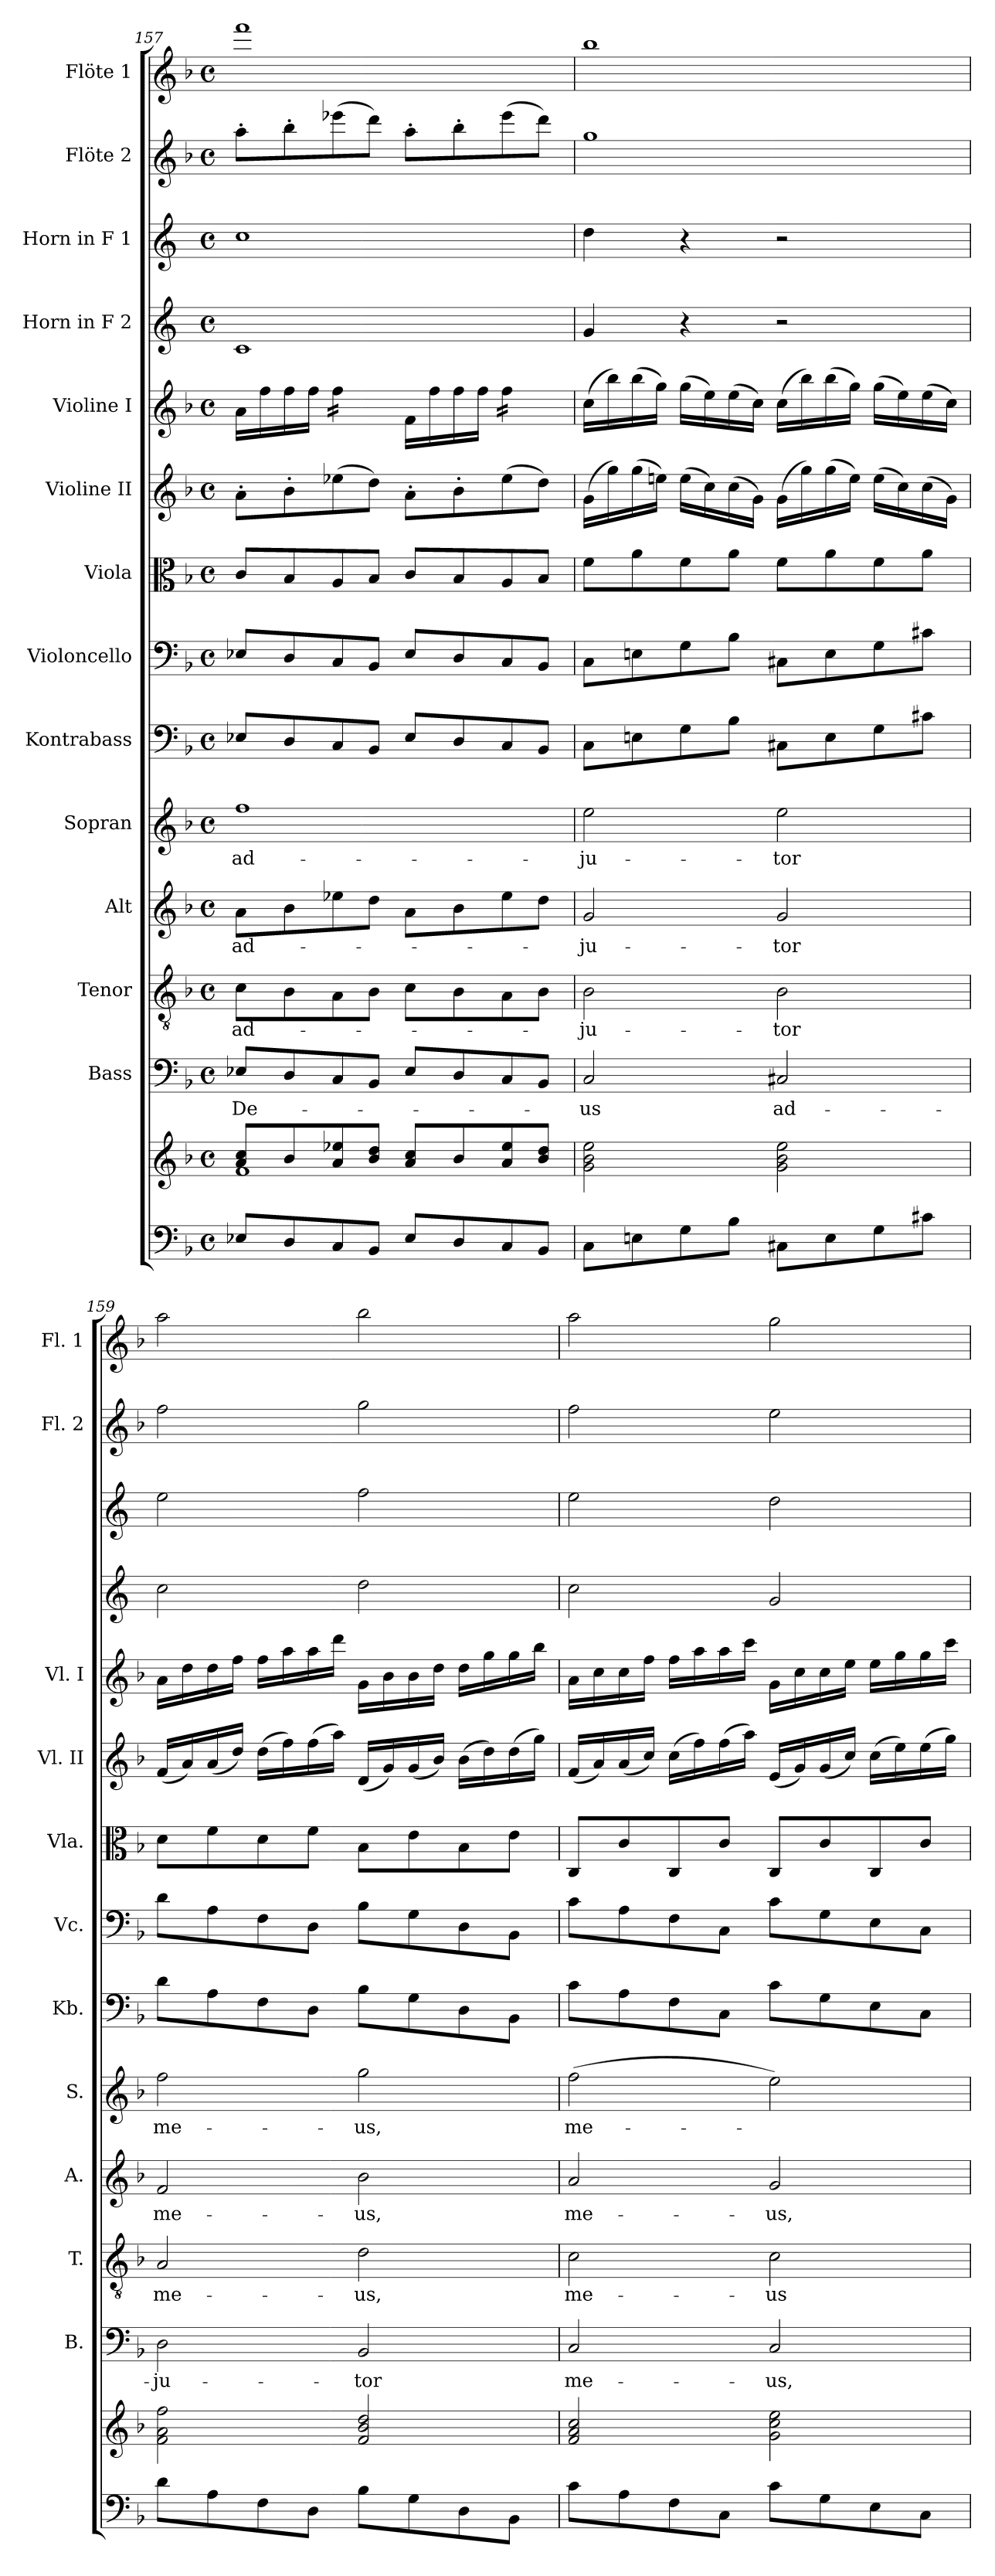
**kern	**kern	**kern	**text	**kern	**text	**kern	**text	**kern	**text	**kern	**kern	**kern	**kern	**kern	**kern	**kern	**kern	**kern
*part14	*part14	*part13	*part13	*part12	*part12	*part11	*part11	*part10	*part10	*part9	*part8	*part7	*part6	*part5	*part4	*part3	*part2	*part1
*staff15	*staff14	*staff13	*staff13	*staff12	*staff12	*staff11	*staff11	*staff10	*staff10	*staff9	*staff8	*staff7	*staff6	*staff5	*staff4	*staff3	*staff2	*staff1
*	*	*I"Bass	*	*I"Tenor	*	*I"Alt	*	*I"Sopran	*	*I"Kontrabass	*I"Violoncello	*I"Viola	*I"Violine II	*I"Violine I	*I"Horn in F 2	*I"Horn in F 1	*I"Flöte 2	*I"Flöte 1
*	*	*I'B.	*	*I'T.	*	*I'A.	*	*I'S.	*	*I'Kb.	*I'Vc.	*I'Vla.	*I'Vl. II	*I'Vl. I	*	*	*I'Fl. 2	*I'Fl. 1
*clefF4	*clefG2	*clefF4	*	*clefGv2	*	*clefG2	*	*clefG2	*	*clefF4	*clefF4	*clefC3	*clefG2	*clefG2	*clefG2	*clefG2	*clefG2	*clefG2
*	*	*	*	*	*	*	*	*	*	*ITrd7c12	*	*	*	*	*ITrd4c7	*ITrd4c7	*	*
*k[b-]	*k[b-]	*k[b-]	*	*k[b-]	*	*k[b-]	*	*k[b-]	*	*k[b-]	*k[b-]	*k[b-]	*k[b-]	*k[b-]	*k[b-]	*k[b-]	*k[b-]	*k[b-]
*F:	*F:	*F:	*	*F:	*	*F:	*	*F:	*	*F:	*F:	*F:	*F:	*F:	*F:	*F:	*F:	*F:
*M4/4	*M4/4	*M4/4	*	*M4/4	*	*M4/4	*	*M4/4	*	*M4/4	*M4/4	*M4/4	*M4/4	*M4/4	*M4/4	*M4/4	*M4/4	*M4/4
*met(c)	*met(c)	*met(c)	*	*met(c)	*	*met(c)	*	*met(c)	*	*met(c)	*met(c)	*met(c)	*met(c)	*met(c)	*met(c)	*met(c)	*met(c)	*met(c)
=157	=157	=157	=157	=157	=157	=157	=157	=157	=157	=157	=157	=157	=157	=157	=157	=157	=157	=157
*	*^	*	*	*	*	*	*	*	*	*	*	*	*	*	*	*	*	*
!	!	!	!	!LO:LY:b	!	!LO:LY:b	!	!LO:LY:b	!	!LO:LY:b	!	!	!	!	!	!	!	!	!
8E-X/L	8a/ 8cc/L	1f	8E-X/L	De-	8c\L	ad-	8a\L	ad-	1ff	ad-	8EE-X/L	8E-X/L	8c/L	8a'>\L	16a\LL	1F	1f	8aa'>\L	1fff
.	.	.	.	.	.	.	.	.	.	.	.	.	.	.	16ff\	.	.	.	.
8D/	8b-/	.	8D/	.	8B-\	.	8b-\	.	.	.	8DD/	8D/	8B-/	8b-'>\	16ff\	.	.	8bb-'>\	.
.	.	.	.	.	.	.	.	.	.	.	.	.	.	.	16ff\JJ	.	.	.	.
*	*	*	*	*	*	*	*	*	*	*	*	*	*	*	*tremolo	*	*	*	*
8C/	8a/ 8ee-X/	.	8C/	.	8A\	.	8ee-X\	.	.	.	8CC/	8C/	8A/	(>8ee-X\	16ff\LL	.	.	(>8eee-X\	.
.	.	.	.	.	.	.	.	.	.	.	.	.	.	.	16ff\	.	.	.	.
8BB-/J	8b-/ 8dd/J	.	8BB-/J	.	8B-\J	.	8dd\J	.	.	.	8BBB-/J	8BB-/J	8B-/J	8dd\J)	16ff\	.	.	8ddd\J)	.
.	.	.	.	.	.	.	.	.	.	.	.	.	.	.	16ff\JJ	.	.	.	.
*	*	*	*	*	*	*	*	*	*	*	*	*	*	*	*Xtremolo	*	*	*	*
8E-/L	8a/ 8cc/L	.	8E-/L	.	8c\L	.	8a\L	.	.	.	8EE-/L	8E-/L	8c/L	8a'>\L	16f\LL	.	.	8aa'>\L	.
.	.	.	.	.	.	.	.	.	.	.	.	.	.	.	16ff\	.	.	.	.
8D/	8b-/	.	8D/	.	8B-\	.	8b-\	.	.	.	8DD/	8D/	8B-/	8b-'>\	16ff\	.	.	8bb-'>\	.
.	.	.	.	.	.	.	.	.	.	.	.	.	.	.	16ff\JJ	.	.	.	.
*	*	*	*	*	*	*	*	*	*	*	*	*	*	*	*tremolo	*	*	*	*
8C/	8a/ 8ee-/	.	8C/	.	8A\	.	8ee-\	.	.	.	8CC/	8C/	8A/	(>8ee-\	16ff\LL	.	.	(>8eee-\	.
.	.	.	.	.	.	.	.	.	.	.	.	.	.	.	16ff\	.	.	.	.
8BB-/J	8b-/ 8dd/J	.	8BB-/J	.	8B-\J	.	8dd\J	.	.	.	8BBB-/J	8BB-/J	8B-/J	8dd\J)	16ff\	.	.	8ddd\J)	.
.	.	.	.	.	.	.	.	.	.	.	.	.	.	.	16ff\JJ	.	.	.	.
*	*	*	*	*	*	*	*	*	*	*	*	*	*	*	*Xtremolo	*	*	*	*
*	*v	*v	*	*	*	*	*	*	*	*	*	*	*	*	*	*	*	*	*
=158	=158	=158	=158	=158	=158	=158	=158	=158	=158	=158	=158	=158	=158	=158	=158	=158	=158	=158
!	!	!	!LO:LY:b	!	!LO:LY:b	!	!LO:LY:b	!	!LO:LY:b	!	!	!	!	!	!	!	!	!
8C\L	2g\ 2b-\ 2ee\	2C/	-us	2B-\	-ju-	2g/	-ju-	2ee\	-ju-	8CC\L	8C\L	8f\L	(>16g\LL	(>16cc\LL	4c/	4g\	1gg	1bb-
.	.	.	.	.	.	.	.	.	.	.	.	.	16gg\)	16bb-\)	.	.	.	.
8En\	.	.	.	.	.	.	.	.	.	8EEn\	8En\	8a\	(>16gg\	(>16bb-\	.	.	.	.
.	.	.	.	.	.	.	.	.	.	.	.	.	16een\JJ)	16gg\JJ)	.	.	.	.
8G\	.	.	.	.	.	.	.	.	.	8GG\	8G\	8f\	(>16ee\LL	(>16gg\LL	4r	4r	.	.
.	.	.	.	.	.	.	.	.	.	.	.	.	16cc\)	16ee\)	.	.	.	.
8B-\J	.	.	.	.	.	.	.	.	.	8BB-\J	8B-\J	8a\J	(>16cc\	(>16ee\	.	.	.	.
.	.	.	.	.	.	.	.	.	.	.	.	.	16g\JJ)	16cc\JJ)	.	.	.	.
!	!	!	!LO:LY:b	!	!LO:LY:b	!	!LO:LY:b	!	!LO:LY:b	!	!	!	!	!	!	!	!	!
8C#X\L	2g\ 2b-\ 2ee\	2C#X/	ad-	2B-\	-tor	2g/	-tor	2ee\	-tor	8CC#X\L	8C#X\L	8f\L	(>16g\LL	(>16cc\LL	2r	2r	.	.
.	.	.	.	.	.	.	.	.	.	.	.	.	16gg\)	16bb-\)	.	.	.	.
8E\	.	.	.	.	.	.	.	.	.	8EE\	8E\	8a\	(>16gg\	(>16bb-\	.	.	.	.
.	.	.	.	.	.	.	.	.	.	.	.	.	16ee\JJ)	16gg\JJ)	.	.	.	.
8G\	.	.	.	.	.	.	.	.	.	8GG\	8G\	8f\	(>16ee\LL	(>16gg\LL	.	.	.	.
.	.	.	.	.	.	.	.	.	.	.	.	.	16cc\)	16ee\)	.	.	.	.
8c#X\J	.	.	.	.	.	.	.	.	.	8C#X\J	8c#X\J	8a\J	(>16cc\	(>16ee\	.	.	.	.
.	.	.	.	.	.	.	.	.	.	.	.	.	16g\JJ)	16cc\JJ)	.	.	.	.
=159	=159	=159	=159	=159	=159	=159	=159	=159	=159	=159	=159	=159	=159	=159	=159	=159	=159	=159
!	!	!	!LO:LY:b	!	!LO:LY:b	!	!LO:LY:b	!	!LO:LY:b	!	!	!	!	!	!	!	!	!
8d\L	2f\ 2a\ 2ff\	2D\	-ju-	2A/	me-	2f/	me-	2ff\	me-	8D\L	8d\L	8d\L	(<16f/LL	16a\LL	2f\	2a\	2ff\	2aa\
.	.	.	.	.	.	.	.	.	.	.	.	.	16a/)	16dd\	.	.	.	.
8A\	.	.	.	.	.	.	.	.	.	8AA\	8A\	8f\	(<16a/	16dd\	.	.	.	.
.	.	.	.	.	.	.	.	.	.	.	.	.	16dd/JJ)	16ff\JJ	.	.	.	.
8F\	.	.	.	.	.	.	.	.	.	8FF\	8F\	8d\	(>16dd\LL	16ff\LL	.	.	.	.
.	.	.	.	.	.	.	.	.	.	.	.	.	16ff\)	16aa\	.	.	.	.
8D\J	.	.	.	.	.	.	.	.	.	8DD\J	8D\J	8f\J	(>16ff\	16aa\	.	.	.	.
.	.	.	.	.	.	.	.	.	.	.	.	.	16aa\JJ)	16ddd\JJ	.	.	.	.
!	!	!	!LO:LY:b	!	!LO:LY:b	!	!LO:LY:b	!	!LO:LY:b	!	!	!	!	!	!	!	!	!
8B-\L	2f/ 2b-/ 2dd/	2BB-/	-tor	2d\	-us,	2b-\	-us,	2gg\	-us,	8BB-\L	8B-\L	8B-\L	(<16d/LL	16g\LL	2g\	2b-\	2gg\	2bb-\
.	.	.	.	.	.	.	.	.	.	.	.	.	16g/)	16b-\	.	.	.	.
8G\	.	.	.	.	.	.	.	.	.	8GG\	8G\	8e\	(<16g/	16b-\	.	.	.	.
.	.	.	.	.	.	.	.	.	.	.	.	.	16b-/JJ)	16dd\JJ	.	.	.	.
8D\	.	.	.	.	.	.	.	.	.	8DD\	8D\	8B-\	(>16b-\LL	16dd\LL	.	.	.	.
.	.	.	.	.	.	.	.	.	.	.	.	.	16dd\)	16gg\	.	.	.	.
8BB-\J	.	.	.	.	.	.	.	.	.	8BBB-\J	8BB-\J	8e\J	(>16dd\	16gg\	.	.	.	.
.	.	.	.	.	.	.	.	.	.	.	.	.	16gg\JJ)	16bb-\JJ	.	.	.	.
=160	=160	=160	=160	=160	=160	=160	=160	=160	=160	=160	=160	=160	=160	=160	=160	=160	=160	=160
!	!	!	!LO:LY:b	!	!LO:LY:b	!	!LO:LY:b	!	!LO:LY:b	!	!	!	!	!	!	!	!	!
8c\L	2f/ 2a/ 2cc/	2C/	me-	2c\	me-	2a/	me-	(>2ff\	me-	8C\L	8c\L	8C/L	(<16f/LL	16a\LL	2f\	2a\	2ff\	2aa\
.	.	.	.	.	.	.	.	.	.	.	.	.	16a/)	16cc\	.	.	.	.
8A\	.	.	.	.	.	.	.	.	.	8AA\	8A\	8c/	(<16a/	16cc\	.	.	.	.
.	.	.	.	.	.	.	.	.	.	.	.	.	16cc/JJ)	16ff\JJ	.	.	.	.
8F\	.	.	.	.	.	.	.	.	.	8FF\	8F\	8C/	(>16cc\LL	16ff\LL	.	.	.	.
.	.	.	.	.	.	.	.	.	.	.	.	.	16ff\)	16aa\	.	.	.	.
8C\J	.	.	.	.	.	.	.	.	.	8CC\J	8C\J	8c/J	(>16ff\	16aa\	.	.	.	.
.	.	.	.	.	.	.	.	.	.	.	.	.	16aa\JJ)	16ccc\JJ	.	.	.	.
!	!	!	!LO:LY:b	!	!LO:LY:b	!	!LO:LY:b	!	!	!	!	!	!	!	!	!	!	!
8c\L	2g\ 2cc\ 2ee\	2C/	-us,	2c\	-us	2g/	-us,	2ee\)	.	8C\L	8c\L	8C/L	(<16e/LL	16g\LL	2c/	2g\	2ee\	2gg\
.	.	.	.	.	.	.	.	.	.	.	.	.	16g/)	16cc\	.	.	.	.
8G\	.	.	.	.	.	.	.	.	.	8GG\	8G\	8c/	(<16g/	16cc\	.	.	.	.
.	.	.	.	.	.	.	.	.	.	.	.	.	16cc/JJ)	16ee\JJ	.	.	.	.
8E\	.	.	.	.	.	.	.	.	.	8EE\	8E\	8C/	(>16cc\LL	16ee\LL	.	.	.	.
.	.	.	.	.	.	.	.	.	.	.	.	.	16ee\)	16gg\	.	.	.	.
8C\J	.	.	.	.	.	.	.	.	.	8CC\J	8C\J	8c/J	(>16ee\	16gg\	.	.	.	.
.	.	.	.	.	.	.	.	.	.	.	.	.	16gg\JJ)	16ccc\JJ	.	.	.	.
=	=	=	=	=	=	=	=	=	=	=	=	=	=	=	=	=	=	=
*-	*-	*-	*-	*-	*-	*-	*-	*-	*-	*-	*-	*-	*-	*-	*-	*-	*-	*-
